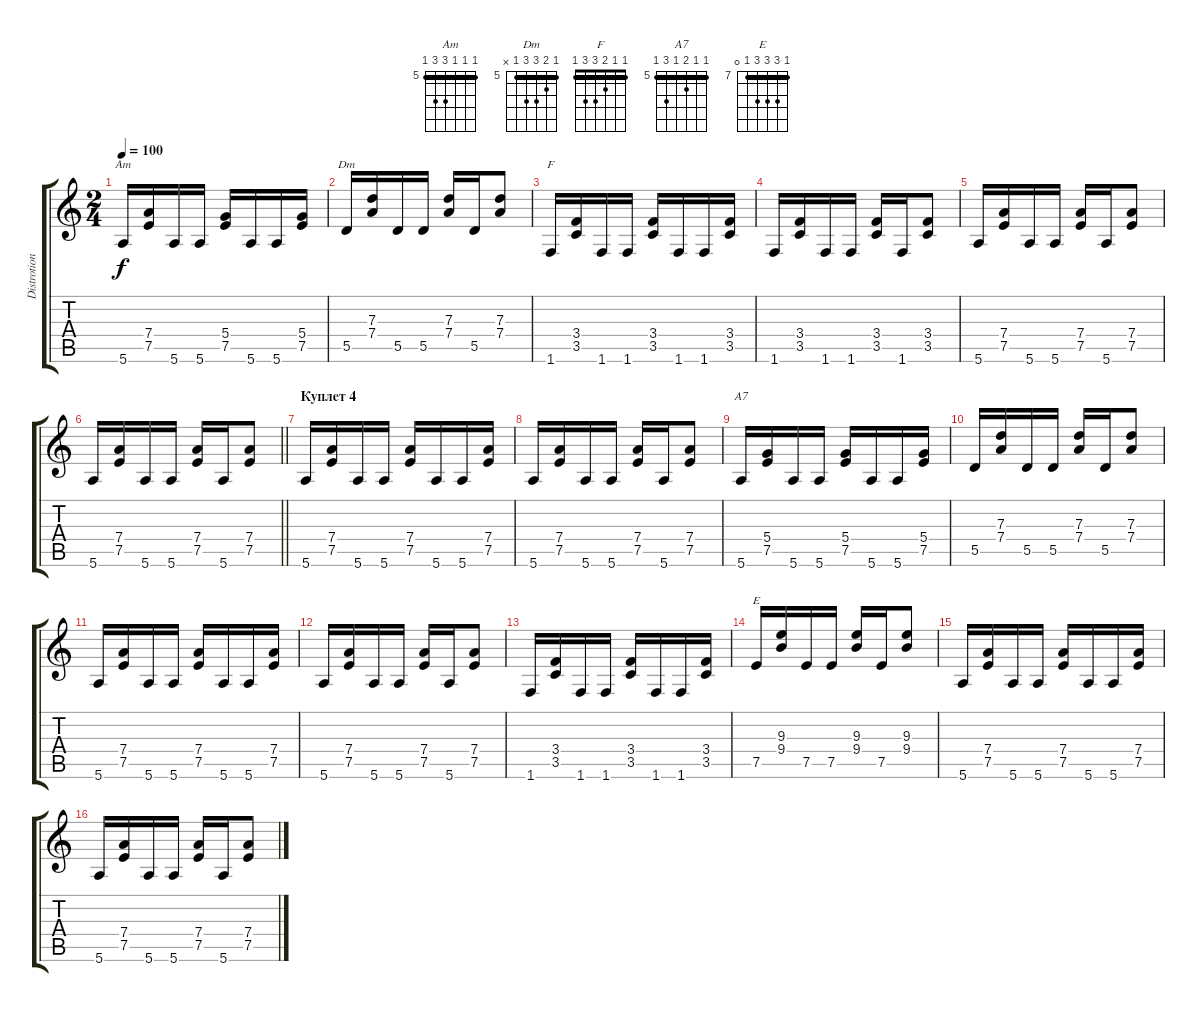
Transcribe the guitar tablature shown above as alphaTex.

\track ("Distrotion" "Distrotion") {instrument distortionguitar}
\staff {score tabs}
\tuning (E4 B3 G3 D3 A2 E2) {hide}
\chord ("Am" 5 5 5 7 7 5) {firstfret 5 barre 5}
\chord ("Dm" 5 6 7 7 5 x) {firstfret 5 barre 5}
\chord ("F" 1 1 2 3 3 1) {barre 1}
\chord ("A7" 5 5 6 5 7 5) {firstfret 5 barre 5}
\chord ("E" 7 9 9 9 7 0) {firstfret 7 barre 7}
\ts (2 4)
\tempo 100
\clef g2
\ks c
5.6.16{ch "Am" dy f} (7.4 7.5).16 5.6.16 5.6.16 (5.4 7.5).16 5.6.16 5.6.16 (5.4 7.5).16 |
5.5.16{ch "Dm"} (7.3 7.4).16 5.5.16 5.5.16 (7.3 7.4).16 5.5.16 (7.3 7.4).8 |
1.6.16{ch "F"} (3.4 3.5).16 1.6.16 1.6.16 (3.4 3.5).16 1.6.16 1.6.16 (3.4 3.5).16 |
1.6.16 (3.4 3.5).16 1.6.16 1.6.16 (3.4 3.5).16 1.6.16 (3.4 3.5).8 |
5.6.16 (7.4 7.5).16 5.6.16 5.6.16 (7.4 7.5).16 5.6.16 (7.4 7.5).8 |
\barLineRight lightlight
5.6.16 (7.4 7.5).16 5.6.16 5.6.16 (7.4 7.5).16 5.6.16 (7.4 7.5).8 |
\section ("" "Куплет 4")
5.6.16 (7.4 7.5).16 5.6.16 5.6.16 (7.4 7.5).16 5.6.16 5.6.16 (7.4 7.5).16 |
5.6.16 (7.4 7.5).16 5.6.16 5.6.16 (7.4 7.5).16 5.6.16 (7.4 7.5).8 |
5.6.16{ch "A7"} (5.4 7.5).16 5.6.16 5.6.16 (5.4 7.5).16 5.6.16 5.6.16 (5.4 7.5).16 |
5.5.16 (7.3 7.4).16 5.5.16 5.5.16 (7.3 7.4).16 5.5.16 (7.3 7.4).8 |
5.6.16 (7.4 7.5).16 5.6.16 5.6.16 (7.4 7.5).16 5.6.16 5.6.16 (7.4 7.5).16 |
5.6.16 (7.4 7.5).16 5.6.16 5.6.16 (7.4 7.5).16 5.6.16 (7.4 7.5).8 |
1.6.16 (3.4 3.5).16 1.6.16 1.6.16 (3.4 3.5).16 1.6.16 1.6.16 (3.4 3.5).16 |
7.5.16{ch "E"} (9.3 9.4).16 7.5.16 7.5.16 (9.3 9.4).16 7.5.16 (9.3 9.4).8 |
5.6.16 (7.4 7.5).16 5.6.16 5.6.16 (7.4 7.5).16 5.6.16 5.6.16 (7.4 7.5).16 |
5.6.16 (7.4 7.5).16 5.6.16 5.6.16 (7.4 7.5).16 5.6.16 (7.4 7.5).8
